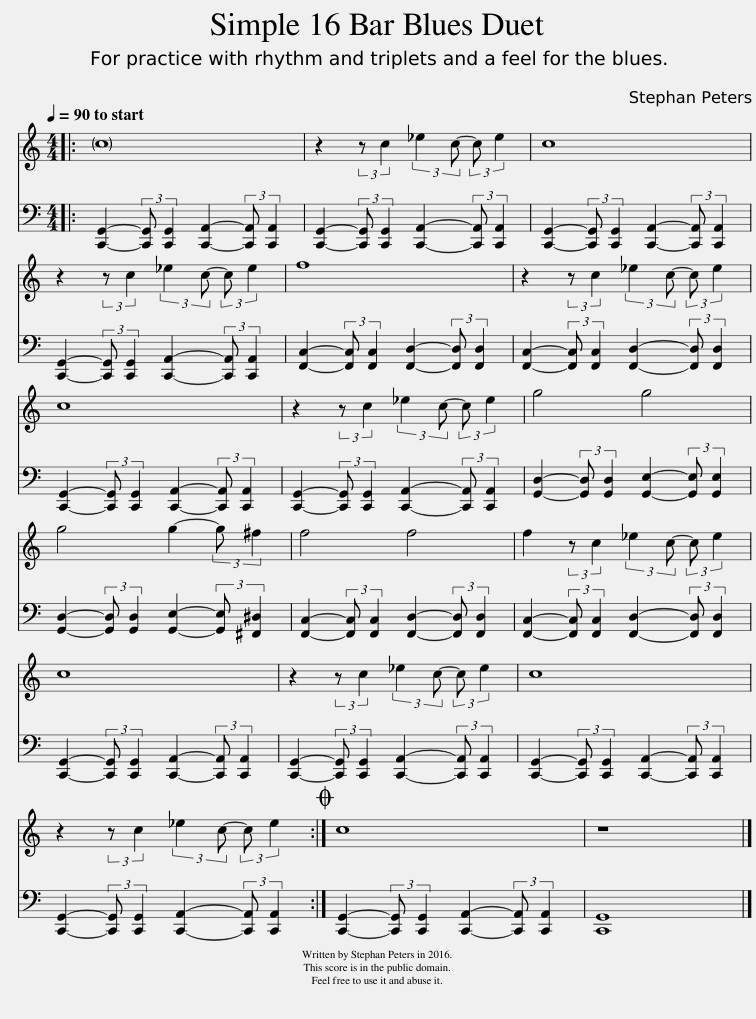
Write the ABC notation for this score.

X:1
%%score 1 2
L:1/8
Q:1/4=90
M:4/4
I:linebreak $
K:C
V:1 treble
V:2 bass
V:1
|: c8 | z2 (3:2:2z c2 (3:2:2_e2 c- (3:2:2c e2 | c8 |$ z2 (3:2:2z c2 (3:2:2_e2 c- (3:2:2c e2 | f8 | %5
 z2 (3:2:2z c2 (3:2:2_e2 c- (3:2:2c e2 |$ c8 | z2 (3:2:2z c2 (3:2:2_e2 c- (3:2:2c e2 | g4 g4 |$ g4 g2- (3:2:2g ^f2 | %10
 f4 f4 | f2 (3:2:2z c2 (3:2:2_e2 c- (3:2:2c e2 |$ c8 | z2 (3:2:2z c2 (3:2:2_e2 c- (3:2:2c e2 | c8 |$ %15
 z2 (3:2:2z c2 (3:2:2_e2 c- (3:2:2c e2 :|O c8 | z8 |] %18
V:2
|: [C,,G,,]2- (3:2:2[C,,G,,] [C,,G,,]2 [C,,A,,]2- (3:2:2[C,,A,,] [C,,A,,]2 | [C,,G,,]2- (3:2:2[C,,G,,] [C,,G,,]2 [C,,A,,]2- (3:2:2[C,,A,,] [C,,A,,]2 | [C,,G,,]2- (3:2:2[C,,G,,] [C,,G,,]2 [C,,A,,]2- (3:2:2[C,,A,,] [C,,A,,]2 |$ [C,,G,,]2- (3:2:2[C,,G,,] [C,,G,,]2 [C,,A,,]2- (3:2:2[C,,A,,] [C,,A,,]2 | [F,,C,]2- (3:2:2[F,,C,] [F,,C,]2 [F,,D,]2- (3:2:2[F,,D,] [F,,D,]2 | %5
 [F,,C,]2- (3:2:2[F,,C,] [F,,C,]2 [F,,D,]2- (3:2:2[F,,D,] [F,,D,]2 |$ [C,,G,,]2- (3:2:2[C,,G,,] [C,,G,,]2 [C,,A,,]2- (3:2:2[C,,A,,] [C,,A,,]2 | [C,,G,,]2- (3:2:2[C,,G,,] [C,,G,,]2 [C,,A,,]2- (3:2:2[C,,A,,] [C,,A,,]2 | [G,,D,]2- (3:2:2[G,,D,] [G,,D,]2 [G,,E,]2- (3:2:2[G,,E,] [G,,E,]2 |$ [G,,D,]2- (3:2:2[G,,D,] [G,,D,]2 [G,,E,]2- (3:2:2[G,,E,] [^F,,^D,]2 | %10
 [F,,C,]2- (3:2:2[F,,C,] [F,,C,]2 [F,,D,]2- (3:2:2[F,,D,] [F,,D,]2 | [F,,C,]2- (3:2:2[F,,C,] [F,,C,]2 [F,,D,]2- (3:2:2[F,,D,] [F,,D,]2 |$ [C,,G,,]2- (3:2:2[C,,G,,] [C,,G,,]2 [C,,A,,]2- (3:2:2[C,,A,,] [C,,A,,]2 | [C,,G,,]2- (3:2:2[C,,G,,] [C,,G,,]2 [C,,A,,]2- (3:2:2[C,,A,,] [C,,A,,]2 | [C,,G,,]2- (3:2:2[C,,G,,] [C,,G,,]2 [C,,A,,]2- (3:2:2[C,,A,,] [C,,A,,]2 |$ %15
 [C,,G,,]2- (3:2:2[C,,G,,] [C,,G,,]2 [C,,A,,]2- (3:2:2[C,,A,,] [C,,A,,]2 :| [C,,G,,]2- (3:2:2[C,,G,,] [C,,G,,]2 [C,,A,,]2- (3:2:2[C,,A,,] [C,,A,,]2 | [C,,G,,]8 |] %18
